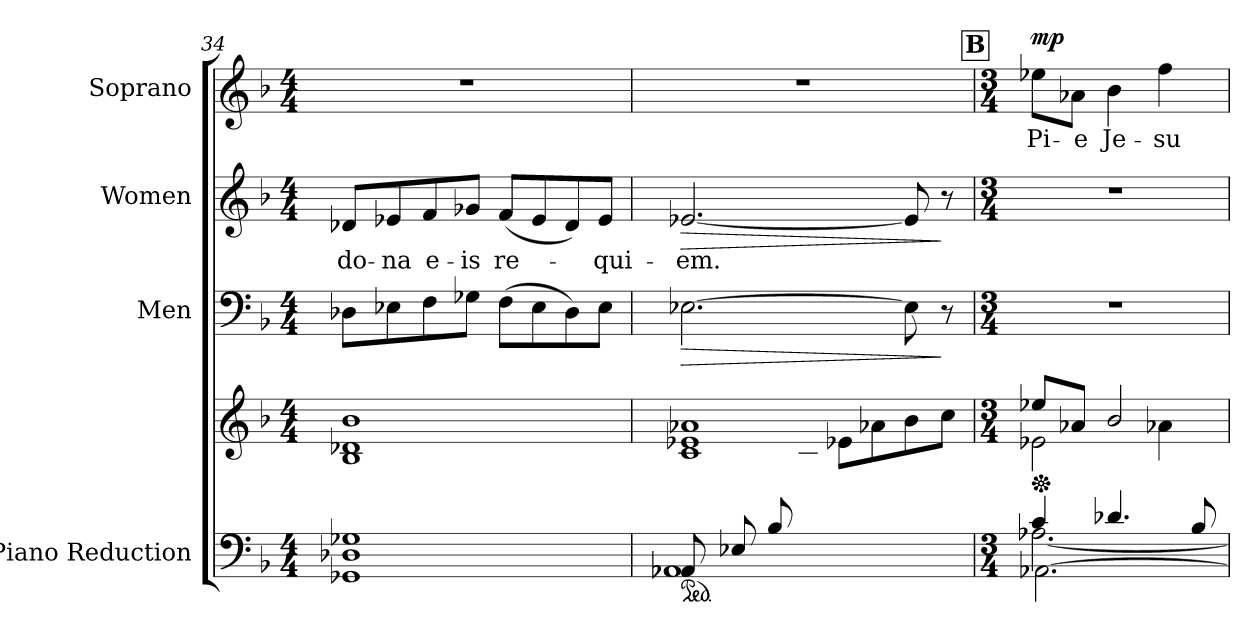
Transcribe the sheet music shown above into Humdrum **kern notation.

**kern	**kern	**kern	**dynam	**kern	**text	**dynam	**kern	**text	**dynam
*part4	*part4	*part3	*part3	*part2	*part2	*part2	*part1	*part1	*part1
*staff5	*staff4	*staff3	*staff3	*staff2	*staff2	*staff2	*staff1	*staff1	*staff1
*I"Piano Reduction	*	*I"Men	*	*I"Women	*	*	*I"Soprano	*	*
*I'Pno.	*	*	*	*	*	*	*I'S.	*	*
!!LO:LB:g=z
*clefF4	*clefG2	*clefF4	*	*clefG2	*	*	*clefG2	*	*
*k[b-]	*k[b-]	*k[b-]	*	*k[b-]	*	*	*k[b-]	*	*
*M4/4	*M4/4	*M4/4	*	*M4/4	*	*	*M4/4	*	*
=34	=34	=34	=34	=34	=34	=34	=34	=34	=34
!	!	!	!	!	!LO:LY:b	!	!	!	!
1GG-X 1D-X 1G-X	1B- 1d-X 1b-	8D-X\L	.	8d-X/L	do-	.	1r	.	.
!	!	!	!	!	!LO:LY:b	!	!	!	!
.	.	8E-X\	.	8e-X/	-na	.	.	.	.
!	!	!	!	!	!LO:LY:b	!	!	!	!
.	.	8F\	.	8f/	e-	.	.	.	.
!	!	!	!	!	!LO:LY:b	!	!	!	!
.	.	8G-X\J	.	8g-X/J	-is	.	.	.	.
!	!	!	!	!	!LO:LY:b	!	!	!	!
.	.	(>8F\L	.	(<8f/L	re-	.	.	.	.
.	.	8E-\	.	8e-/	.	.	.	.	.
.	.	8D-\)	.	8d-/)	.	.	.	.	.
!	!	!	!	!	!LO:LY:b	!	!	!	!
.	.	8E-\J	.	8e-/J	-qui-	.	.	.	.
=35	=35	=35	=35	=35	=35	=35	=35	=35	=35
*ped	*	*	*	*	*	*	*	*	*
*^	*^	*	*	*	*	*	*	*	*
!	!	!	!	!	!LO:HP:b	!	!LO:LY:b	!LO:HP:b	!	!	!
8AA-X/L	1AA-	1c 1e-X 1a-X	4.ryy	[2.E-X\	>	[2.e-X/	-em.	>	1r	.	.
8E-X/	.	.	.	.	.	.	.	.	.	.	.
8B-/	.	.	.	.	.	.	.	.	.	.	.
2ryy	.	.	8c\J	.	.	.	.	.	.	.	.
.	.	.	8e-X\L	.	.	.	.	.	.	.	.
.	.	.	8a-X\	.	.	.	.	.	.	.	.
.	.	.	8b-\	8E-\]	.	8e-/]	.	.	.	.	.
8ryy	.	.	8cc\J	8r	]	8r	.	]	.	.	.
*v	*v	*	*	*	*	*	*	*	*	*	*
!!LO:REH:place=s1:a:B:fs=14:t=B
=36	=36	=36	=36	=36	=36	=36	=36	=36	=36	=36
*M3/4	*M3/4	*	*M3/4	*	*M3/4	*	*	*M3/4	*	*
*^	*	*	*	*	*	*	*	*	*	*
*	*^	*	*	*	*	*	*	*	*	*	*
*	*	*	*Xped	*	*	*	*	*	*	*	*	*
!	!	!	!	!	!	!	!	!	!	!	!LO:LY:b	!LO:DY:a
4c/	[2.A-X\	[2.AA-X\	8ee-X/L	2e-X\	2.r	.	2.r	.	.	8ee-X\L	Pi-	mp
!	!	!	!	!	!	!	!	!	!	!	!LO:LY:b	!
.	.	.	8a-X/J	.	.	.	.	.	.	8a-X\J	-e	.
!	!	!	!	!	!	!	!	!	!	!	!LO:LY:b	!
4.d-X/	.	.	2b-/	.	.	.	.	.	.	4b-\	Je-	.
!	!	!	!	!	!	!	!	!	!	!	!LO:LY:b	!
.	.	.	.	4a-X\	.	.	.	.	.	4ff\	-su	.
8B-/	.	.	.	.	.	.	.	.	.	.	.	.
*v	*v	*v	*	*	*	*	*	*	*	*	*	*
*	*v	*v	*	*	*	*	*	*	*	*
=	=	=	=	=	=	=	=	=	=
*-	*-	*-	*-	*-	*-	*-	*-	*-	*-
